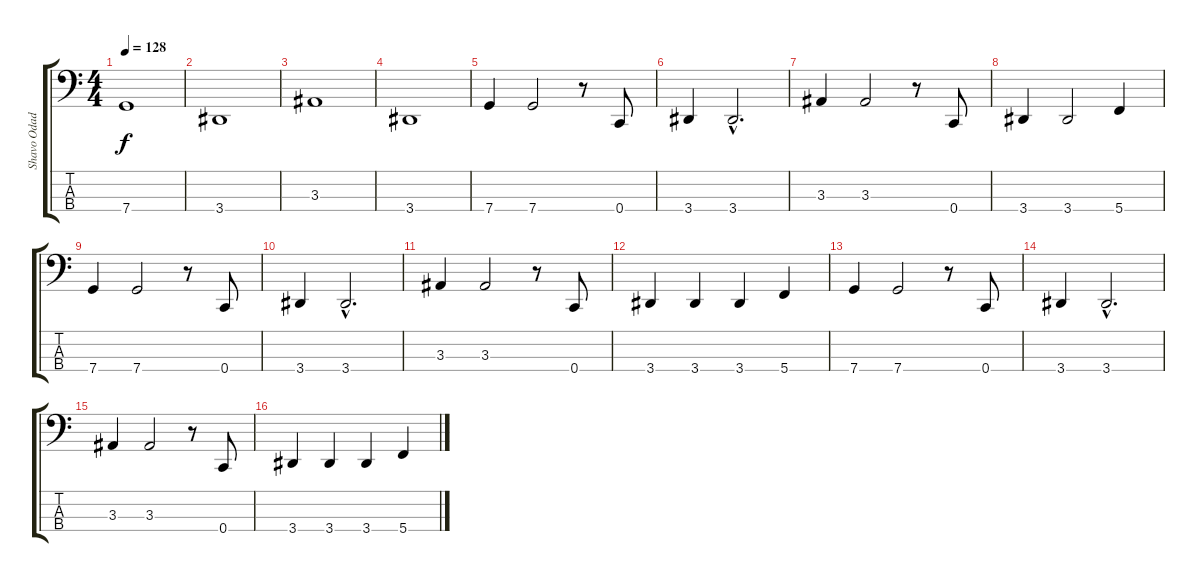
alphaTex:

\track ("Shavo Odadjian " "Shavo Odad") {instrument slapbass1}
\staff {score tabs}
\tuning (F2 C2 G1 C1) {hide}
\ts (4 4)
\tempo 128
\clef f4
\ks c
7.4.1{dy f} |
3.4.1 |
3.3.1 |
3.4.1 |
7.4.4 7.4.2 r.8 0.4.8 |
3.4.4 3.4{hac}.2{d} |
3.3.4 3.3.2 r.8 0.4.8 |
3.4.4 3.4.2 5.4.4 |
7.4.4 7.4.2 r.8 0.4.8 |
3.4.4 3.4{hac}.2{d} |
3.3.4 3.3.2 r.8 0.4.8 |
3.4.4 3.4.4 3.4.4 5.4.4 |
7.4.4 7.4.2 r.8 0.4.8 |
3.4.4 3.4{hac}.2{d} |
3.3.4 3.3.2 r.8 0.4.8 |
3.4.4 3.4.4 3.4.4 5.4.4
